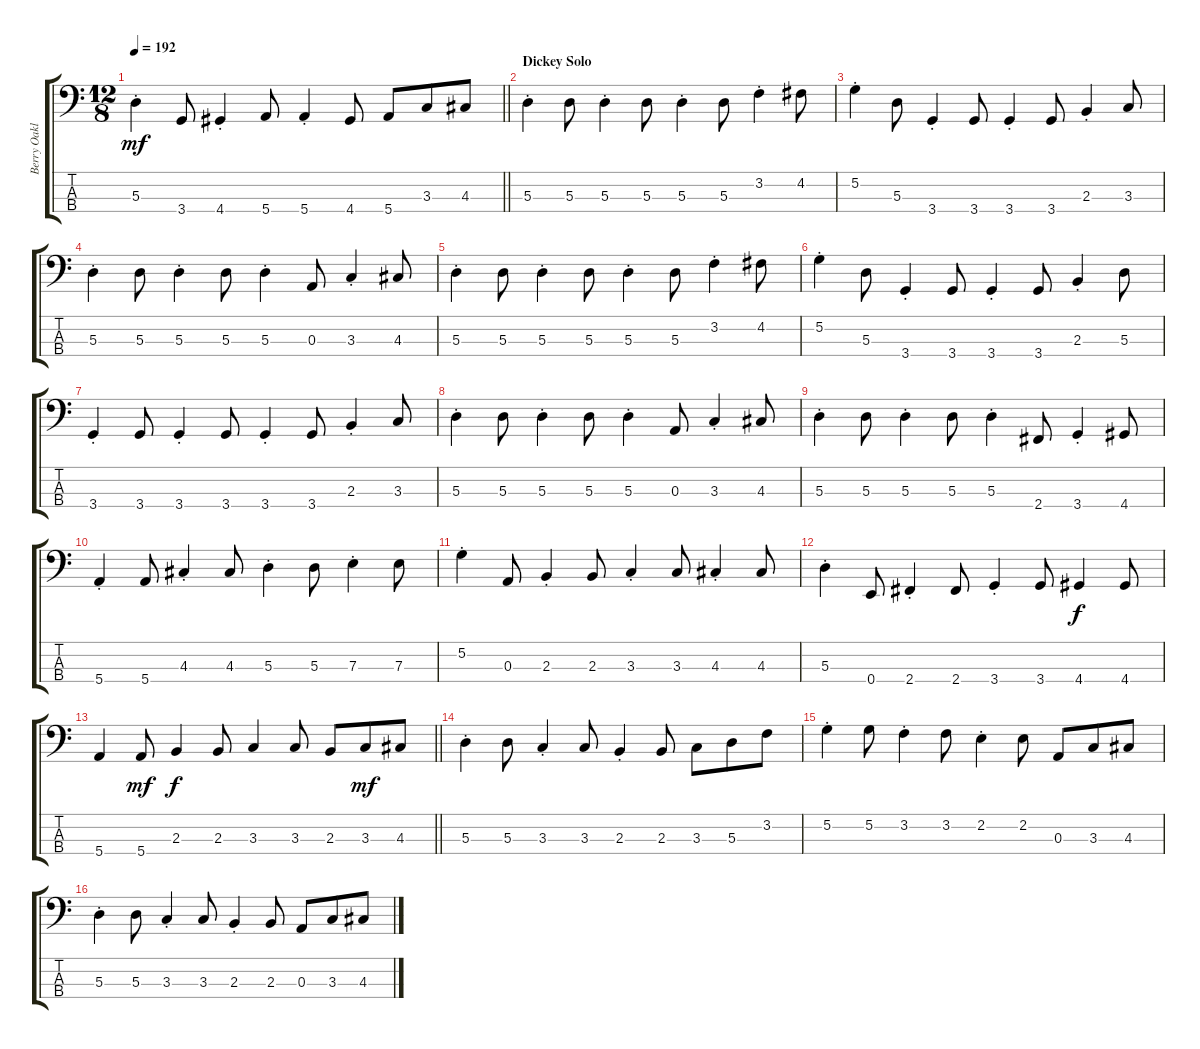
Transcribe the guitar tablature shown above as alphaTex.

\track ("Berry Oakley - Bass" "Berry Oakl") {instrument electricbassfinger}
\staff {score tabs}
\tuning (G2 D2 A1 E1) {hide}
\ts (12 8)
\tempo 192
\clef f4
\barLineRight lightlight
\ks c
5.3{st}.4{dy mf} 3.4.8 4.4{st}.4 5.4.8 5.4{st}.4 4.4.8 5.4.8 3.3.8 4.3.8 |
\section ("" "Dickey Solo")
5.3{st}.4 5.3.8 5.3{st}.4 5.3.8 5.3{st}.4 5.3.8 3.2{st}.4 4.2.8 |
5.2{st}.4 5.3.8 3.4{st}.4 3.4.8 3.4{st}.4 3.4.8 2.3{st}.4 3.3.8 |
5.3{st}.4 5.3.8 5.3{st}.4 5.3.8 5.3{st}.4 0.3.8 3.3{st}.4 4.3.8 |
5.3{st}.4 5.3.8 5.3{st}.4 5.3.8 5.3{st}.4 5.3.8 3.2{st}.4 4.2.8 |
5.2{st}.4 5.3.8 3.4{st}.4 3.4.8 3.4{st}.4 3.4.8 2.3{st}.4 5.3.8 |
3.4{st}.4 3.4.8 3.4{st}.4 3.4.8 3.4{st}.4 3.4.8 2.3{st}.4 3.3.8 |
5.3{st}.4 5.3.8 5.3{st}.4 5.3.8 5.3{st}.4 0.3.8 3.3{st}.4 4.3.8 |
5.3{st}.4 5.3.8 5.3{st}.4 5.3.8 5.3{st}.4 2.4.8 3.4{st}.4 4.4.8 |
5.4{st}.4 5.4.8 4.3{st}.4 4.3.8 5.3{st}.4 5.3.8 7.3{st}.4 7.3.8 |
5.2{st}.4 0.3.8 2.3{st}.4 2.3.8 3.3{st}.4 3.3.8 4.3{st}.4 4.3.8 |
5.3{st}.4 0.4.8 2.4{st}.4 2.4.8 3.4{st}.4 3.4.8 4.4.4{dy f} 4.4.8 |
\barLineRight lightlight
5.4.4 5.4.8{dy mf} 2.3.4{dy f} 2.3.8 3.3.4 3.3.8 2.3.8 3.3.8{dy mf} 4.3.8 |
5.3{st}.4 5.3.8 3.3{st}.4 3.3.8 2.3{st}.4 2.3.8 3.3.8 5.3.8 3.2.8 |
5.2{st}.4 5.2.8 3.2{st}.4 3.2.8 2.2{st}.4 2.2.8 0.3.8 3.3.8 4.3.8 |
5.3{st}.4 5.3.8 3.3{st}.4 3.3.8 2.3{st}.4 2.3.8 0.3.8 3.3.8 4.3.8
